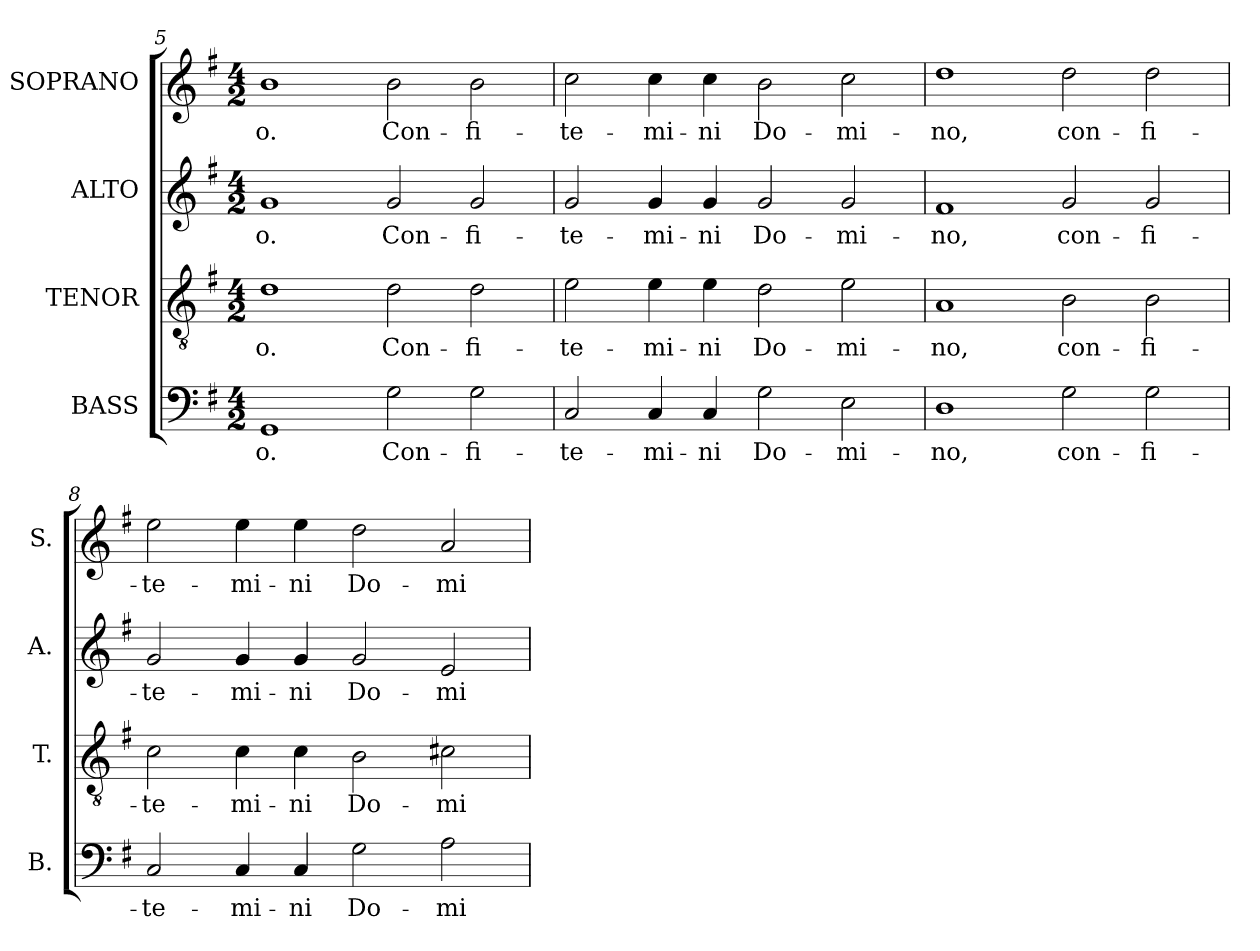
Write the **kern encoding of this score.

**kern	**text	**kern	**text	**kern	**text	**kern	**text
*part4	*part4	*part3	*part3	*part2	*part2	*part1	*part1
*staff4	*staff4	*staff3	*staff3	*staff2	*staff2	*staff1	*staff1
*I"BASS	*	*I"TENOR	*	*I"ALTO	*	*I"SOPRANO	*
*I'B.	*	*I'T.	*	*I'A.	*	*I'S.	*
*clefF4	*	*clefGv2	*	*clefG2	*	*clefG2	*
*	*	*ITrd7c12	*	*	*	*	*
*k[f#]	*	*k[f#]	*	*k[f#]	*	*k[f#]	*
*G:	*	*G:	*	*G:	*	*G:	*
*M4/2	*	*M4/2	*	*M4/2	*	*M4/2	*
*MM288	*	*MM288	*	*MM288	*	*MM288	*
=5	=5	=5	=5	=5	=5	=5	=5
!	!LO:LY:b:color=#000000	!	!	!	!	!	!
!	!	!	!LO:LY:b:color=#000000	!	!	!	!
!	!	!	!	!	!LO:LY:b:color=#000000	!	!
!	!	!	!	!	!	!	!LO:LY:b:color=#000000
1GGi	-o.	1Di	-o.	1gi	-o.	1bi	-o.
!	!LO:LY:b:color=#000000	!	!	!	!	!	!
!	!	!	!LO:LY:b:color=#000000	!	!	!	!
!	!	!	!	!	!LO:LY:b:color=#000000	!	!
!	!	!	!	!	!	!	!LO:LY:b:color=#000000
2Gi\	Con-	2Di\	Con-	2gi/	Con-	2bi\	Con-
!	!LO:LY:b:color=#000000	!	!	!	!	!	!
!	!	!	!LO:LY:b:color=#000000	!	!	!	!
!	!	!	!	!	!LO:LY:b:color=#000000	!	!
!	!	!	!	!	!	!	!LO:LY:b:color=#000000
2Gi\	-fi-	2Di\	-fi-	2gi/	-fi-	2bi\	-fi-
!!LO:LB:g=z
=6	=6	=6	=6	=6	=6	=6	=6
!	!LO:LY:b:color=#000000	!	!	!	!	!	!
!	!	!	!LO:LY:b:color=#000000	!	!	!	!
!	!	!	!	!	!LO:LY:b:color=#000000	!	!
!	!	!	!	!	!	!	!LO:LY:b:color=#000000
2Ci/	-te-	2Ei\	-te-	2gi/	-te-	2cci\	-te-
!	!LO:LY:b:color=#000000	!	!	!	!	!	!
!	!	!	!LO:LY:b:color=#000000	!	!	!	!
!	!	!	!	!	!LO:LY:b:color=#000000	!	!
!	!	!	!	!	!	!	!LO:LY:b:color=#000000
4Ci/	-mi-	4Ei\	-mi-	4gi/	-mi-	4cci\	-mi-
!	!LO:LY:b:color=#000000	!	!	!	!	!	!
!	!	!	!LO:LY:b:color=#000000	!	!	!	!
!	!	!	!	!	!LO:LY:b:color=#000000	!	!
!	!	!	!	!	!	!	!LO:LY:b:color=#000000
4Ci/	-ni	4Ei\	-ni	4gi/	-ni	4cci\	-ni
!	!LO:LY:b:color=#000000	!	!	!	!	!	!
!	!	!	!LO:LY:b:color=#000000	!	!	!	!
!	!	!	!	!	!LO:LY:b:color=#000000	!	!
!	!	!	!	!	!	!	!LO:LY:b:color=#000000
2Gi\	Do-	2Di\	Do-	2gi/	Do-	2bi\	Do-
!	!LO:LY:b:color=#000000	!	!	!	!	!	!
!	!	!	!LO:LY:b:color=#000000	!	!	!	!
!	!	!	!	!	!LO:LY:b:color=#000000	!	!
!	!	!	!	!	!	!	!LO:LY:b:color=#000000
2Ei\	-mi-	2Ei\	-mi-	2gi/	-mi-	2cci\	-mi-
=7	=7	=7	=7	=7	=7	=7	=7
!	!LO:LY:b:color=#000000	!	!	!	!	!	!
!	!	!	!LO:LY:b:color=#000000	!	!	!	!
!	!	!	!	!	!LO:LY:b:color=#000000	!	!
!	!	!	!	!	!	!	!LO:LY:b:color=#000000
1Di	-no,	1AAi	-no,	1f#i	-no,	1ddi	-no,
!	!LO:LY:b:color=#000000	!	!	!	!	!	!
!	!	!	!LO:LY:b:color=#000000	!	!	!	!
!	!	!	!	!	!LO:LY:b:color=#000000	!	!
!	!	!	!	!	!	!	!LO:LY:b:color=#000000
2Gi\	con-	2BBi\	con-	2gi/	con-	2ddi\	con-
!	!LO:LY:b:color=#000000	!	!	!	!	!	!
!	!	!	!LO:LY:b:color=#000000	!	!	!	!
!	!	!	!	!	!LO:LY:b:color=#000000	!	!
!	!	!	!	!	!	!	!LO:LY:b:color=#000000
2Gi\	-fi-	2BBi\	-fi-	2gi/	-fi-	2ddi\	-fi-
=8	=8	=8	=8	=8	=8	=8	=8
!	!LO:LY:b:color=#000000	!	!	!	!	!	!
!	!	!	!LO:LY:b:color=#000000	!	!	!	!
!	!	!	!	!	!LO:LY:b:color=#000000	!	!
!	!	!	!	!	!	!	!LO:LY:b:color=#000000
2Ci/	-te-	2Ci\	-te-	2gi/	-te-	2eei\	-te-
!	!LO:LY:b:color=#000000	!	!	!	!	!	!
!	!	!	!LO:LY:b:color=#000000	!	!	!	!
!	!	!	!	!	!LO:LY:b:color=#000000	!	!
!	!	!	!	!	!	!	!LO:LY:b:color=#000000
4Ci/	-mi-	4Ci\	-mi-	4gi/	-mi-	4eei\	-mi-
!	!LO:LY:b:color=#000000	!	!	!	!	!	!
!	!	!	!LO:LY:b:color=#000000	!	!	!	!
!	!	!	!	!	!LO:LY:b:color=#000000	!	!
!	!	!	!	!	!	!	!LO:LY:b:color=#000000
4Ci/	-ni	4Ci\	-ni	4gi/	-ni	4eei\	-ni
!	!LO:LY:b:color=#000000	!	!	!	!	!	!
!	!	!	!LO:LY:b:color=#000000	!	!	!	!
!	!	!	!	!	!LO:LY:b:color=#000000	!	!
!	!	!	!	!	!	!	!LO:LY:b:color=#000000
2Gi\	Do-	2BBi\	Do-	2gi/	Do-	2ddi\	Do-
!	!LO:LY:b:color=#000000	!	!	!	!	!	!
!	!	!	!LO:LY:b:color=#000000	!	!	!	!
!	!	!	!	!	!LO:LY:b:color=#000000	!	!
!	!	!	!	!	!	!	!LO:LY:b:color=#000000
2Ai\	-mi-	2C#Xi\	-mi-	2ei/	-mi-	2ai/	-mi-
=	=	=	=	=	=	=	=
*-	*-	*-	*-	*-	*-	*-	*-
